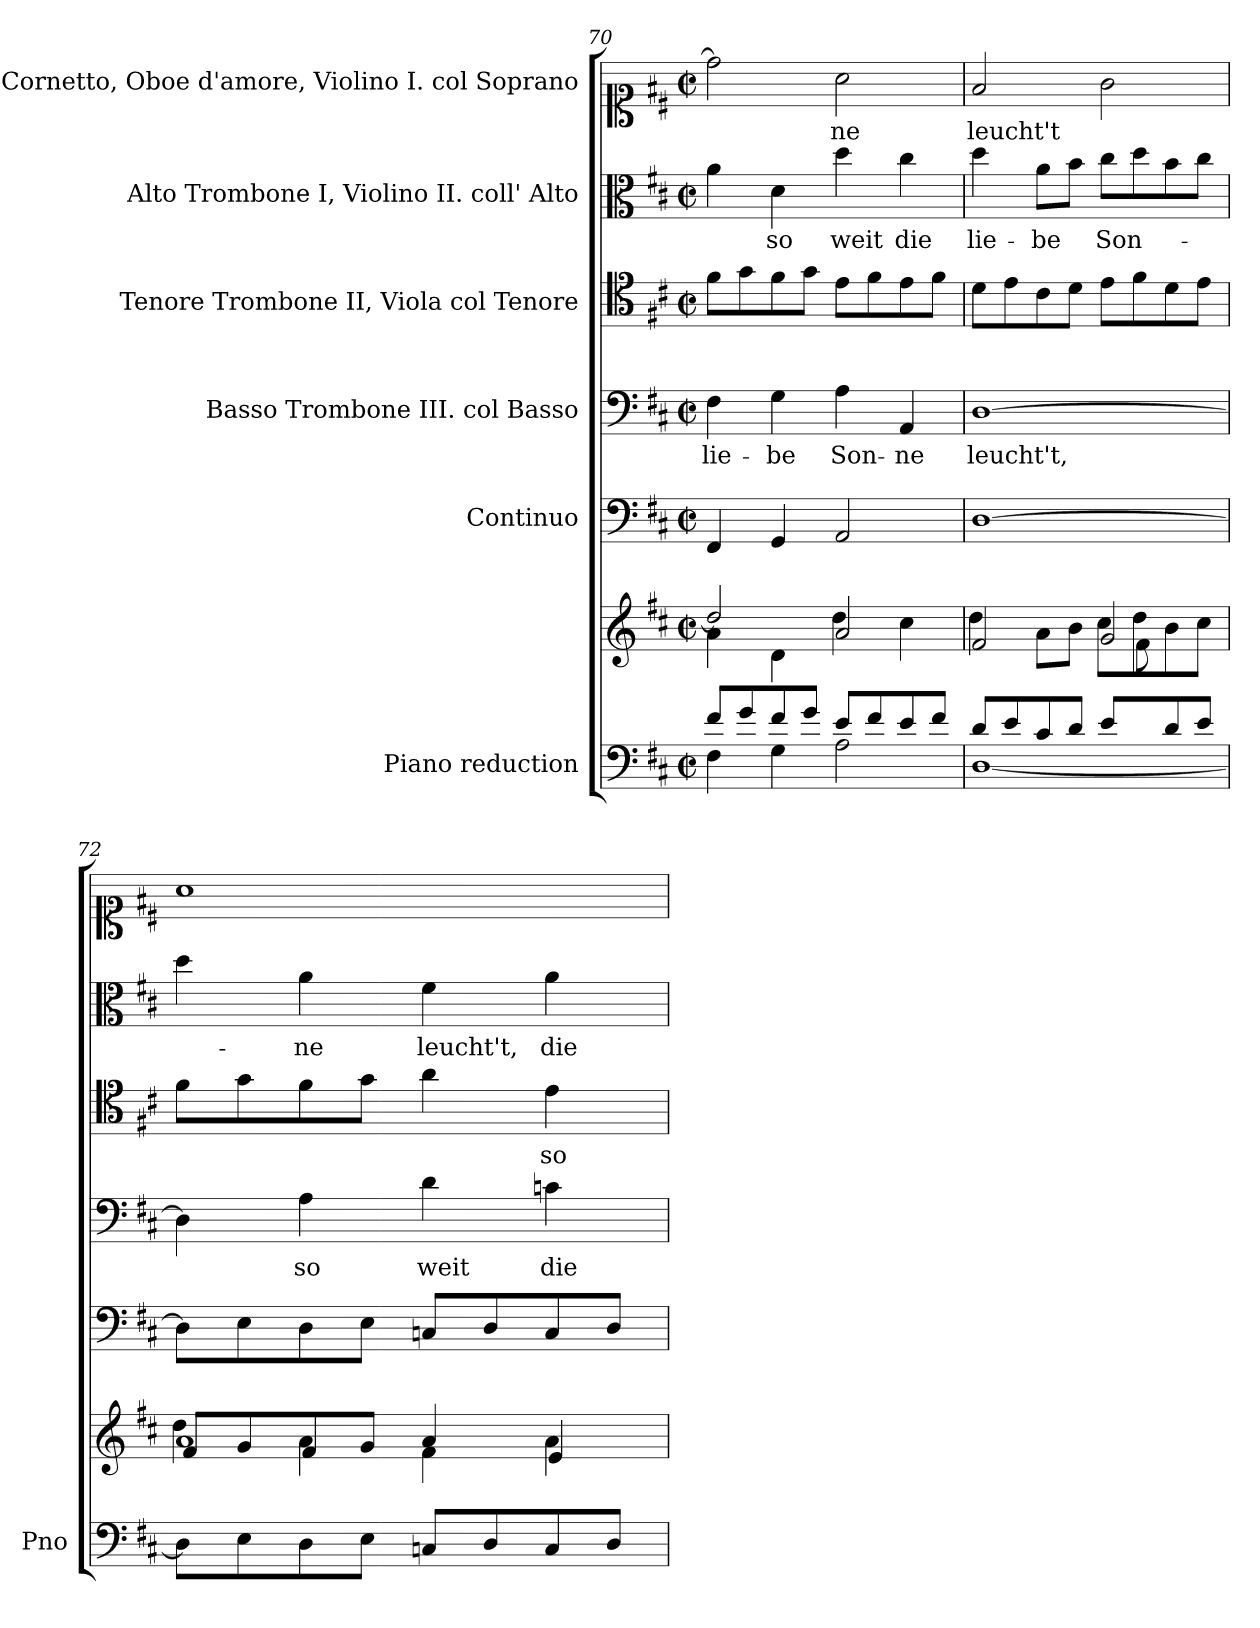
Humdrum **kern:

**kern	**kern	**kern	**kern	**text	**kern	**text	**kern	**text	**kern	**text
*part6	*part6	*part5	*part4	*part4	*part3	*part3	*part2	*part2	*part1	*part1
*staff7	*staff6	*staff5	*staff4	*staff4	*staff3	*staff3	*staff2	*staff2	*staff1	*staff1
*I"Piano reduction	*	*I"Continuo	*I"Basso  Trombone III. col Basso	*	*I"Tenore Trombone II, Viola col Tenore	*	*I"Alto Trombone I, Violino II.  coll' Alto	*	*I"Soprano Cornetto, Oboe d'amore, Violino I. col Soprano	*
*I'Pno	*	*	*	*	*	*	*	*	*	*
*clefF4	*clefG2	*clefF4	*clefF4	*	*clefC4	*	*clefC3	*	*clefC1	*
*k[f#c#]	*k[f#c#]	*k[f#c#]	*k[f#c#]	*	*k[f#c#]	*	*k[f#c#]	*	*k[f#c#]	*
*M2/2	*M2/2	*M2/2	*M2/2	*	*M2/2	*	*M2/2	*	*M2/2	*
*met(c|)	*met(c|)	*met(c|)	*met(c|)	*	*met(c|)	*	*met(c|)	*	*met(c|)	*
=70	=70	=70	=70	=70	=70	=70	=70	=70	=70	=70
*^	*^	*	*	*	*	*	*	*	*	*
!	!	!	!	!	!	!LO:LY:b	!	!	!	!	!	!
8f#/L	4F#\	2dd/]	4a\	4FF#/	4F#\	lie-	8f#\L	.	4a\	.	2dd\]	.
8g/	.	.	.	.	.	.	8g\	.	.	.	.	.
!	!	!	!	!	!	!LO:LY:b	!	!	!	!LO:LY:b	!	!
8f#/	4G\	.	4d\	4GG/	4G\	-be	8f#\	.	4d\	so	.	.
8g/J	.	.	.	.	.	.	8g\J	.	.	.	.	.
!	!	!	!	!	!	!LO:LY:b	!	!	!	!LO:LY:b	!	!LO:LY:b
8e/L	2A\	2a/	4dd\	2AA/	4A\	Son-	8e\L	.	4dd\	weit	2a\	-ne
8f#/	.	.	.	.	.	.	8f#\	.	.	.	.	.
!	!	!	!	!	!	!LO:LY:b	!	!	!	!LO:LY:b	!	!
8e/	.	.	4cc#\	.	4AA/	-ne	8e\	.	4cc#\	die	.	.
8f#/J	.	.	.	.	.	.	8f#\J	.	.	.	.	.
=71	=71	=71	=71	=71	=71	=71	=71	=71	=71	=71	=71	=71
*	*	*	*^	*	*	*	*	*	*	*	*	*
!	!	!	!	!	!	!	!LO:LY:b	!	!	!	!LO:LY:b	!	!LO:LY:b
8d/L	[1D	2f#/	4dd\	8ryy	[1D	[1D	leucht't,	8d\L	.	4dd\	lie-	2f#/	leucht't
*	*	*	*v	*v	*	*	*	*	*	*	*	*	*
8e/	.	.	.	.	.	.	8e\	.	.	.	.	.
!	!	!	!	!	!	!	!	!	!	!LO:LY:b	!	!
8c#/	.	.	8a\L	.	.	.	8c#\	.	8a\L	-be	.	.
8d/J	.	.	8b\J	.	.	.	8d\J	.	8b\J	.	.	.
!	!	!	!	!	!	!	!	!	!	!LO:LY:b	!	!
8e/L	.	2g/	8cc#\L	.	.	.	8e\L	.	8cc#\L	Son-	2g\	.
*	*	*	*^	*	*	*	*	*	*	*	*	*
8ryy	.	.	8dd\	8f#\	.	.	.	8f#\	.	8dd\	.	.	.
8d/	.	.	8b\	4ryy	.	.	.	8d\	.	8b\	.	.	.
8e/J	.	.	8cc#\J	.	.	.	.	8e\J	.	8cc#\J	.	.	.
*v	*v	*	*	*	*	*	*	*	*	*	*	*	*
!!LO:PB:g=z
=72	=72	=72	=72	=72	=72	=72	=72	=72	=72	=72	=72	=72
8D\L]	1a	4dd\	8f#/L	8D\L]	4D\]	.	8f#\L	.	4dd\	.	1a	.
8E\	.	.	8g/	8E\	.	.	8g\	.	.	.	.	.
!	!	!	!	!	!	!LO:LY:b	!	!	!	!LO:LY:b	!	!
8D\	.	4a\	8f#/	8D\	4A\	so	8f#\	.	4a\	-ne	.	.
8E\J	.	.	8g/J	8E\J	.	.	8g\J	.	.	.	.	.
!	!	!	!	!	!	!LO:LY:b	!	!	!	!LO:LY:b	!	!
8Cn/L	.	4f#\	4a/	8Cn/L	4d\	weit	4a\	.	4f#\	leucht't,	.	.
8D/	.	.	.	8D/	.	.	.	.	.	.	.	.
!	!	!	!	!	!	!LO:LY:b	!	!LO:LY:b	!	!LO:LY:b	!	!
8C/	.	4a\	4e/	8C/	4cn\	die	4e\	so	4a\	die	.	.
8D/J	.	.	.	8D/J	.	.	.	.	.	.	.	.
*	*v	*v	*v	*	*	*	*	*	*	*	*	*
=	=	=	=	=	=	=	=	=	=	=
*-	*-	*-	*-	*-	*-	*-	*-	*-	*-	*-
